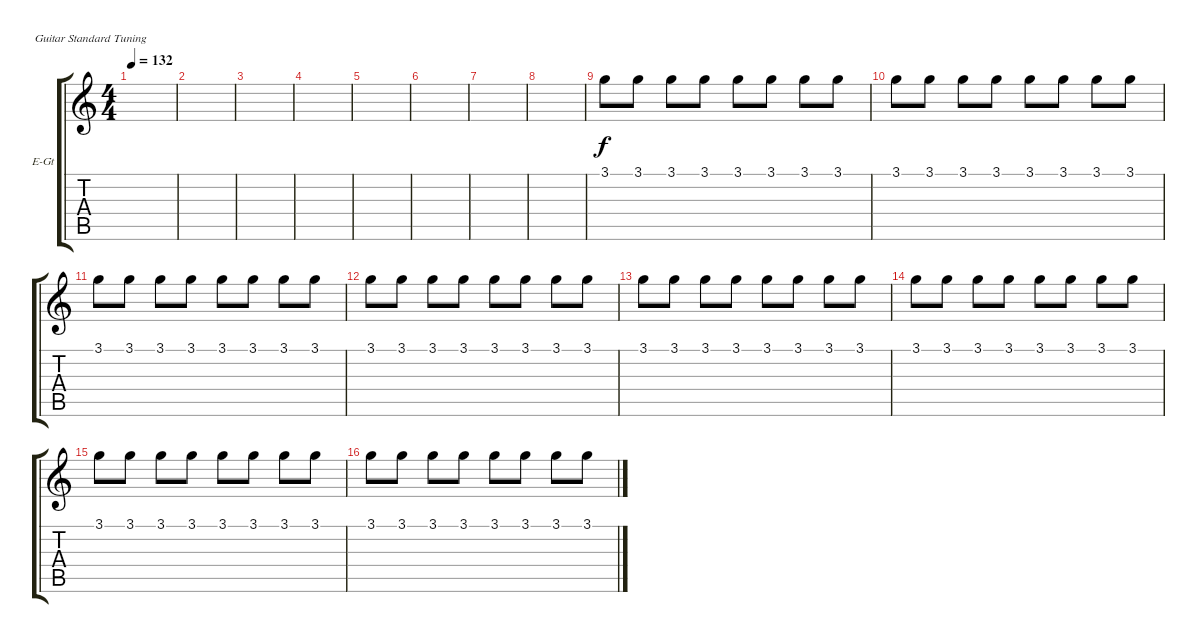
\defaultSystemsLayout 4
\bracketExtendMode groupsimilarinstruments
\firstSystemTrackNameOrientation horizontal
\otherSystemsTrackNameOrientation horizontal
\track ("Electric Guitar" "E-Gt") {instrument overdrivenguitar}
\staff {score tabs}
\tuning (E4 B3 G3 D3 A2 E2)
\ts (4 4)
\tempo 132
\clef g2
\scale
0.485477
\ks c
|
\scale
0.257261 |
\scale
0.257261 |
\scale
0.333333 |
\scale
0.333333 |
\scale
0.333333 |
\scale
0.333333 |
\scale
0.333333 |
\scale
0.333333 3.1.8 3.1.8 3.1.8 3.1.8 3.1.8 3.1.8 3.1.8 3.1.8 |
\scale
0.333333 3.1.8 3.1.8 3.1.8 3.1.8 3.1.8 3.1.8 3.1.8 3.1.8 |
\scale
0.333333 3.1.8 3.1.8 3.1.8 3.1.8 3.1.8 3.1.8 3.1.8 3.1.8 |
\scale
0.333333 3.1.8 3.1.8 3.1.8 3.1.8 3.1.8 3.1.8 3.1.8 3.1.8 |
\scale
0.333333 3.1.8 3.1.8 3.1.8 3.1.8 3.1.8 3.1.8 3.1.8 3.1.8 |
\scale
0.333333 3.1.8 3.1.8 3.1.8 3.1.8 3.1.8 3.1.8 3.1.8 3.1.8 |
\scale
0.333333 3.1.8 3.1.8 3.1.8 3.1.8 3.1.8 3.1.8 3.1.8 3.1.8 |
\scale
0.333333 3.1.8 3.1.8 3.1.8 3.1.8 3.1.8 3.1.8 3.1.8 3.1.8
